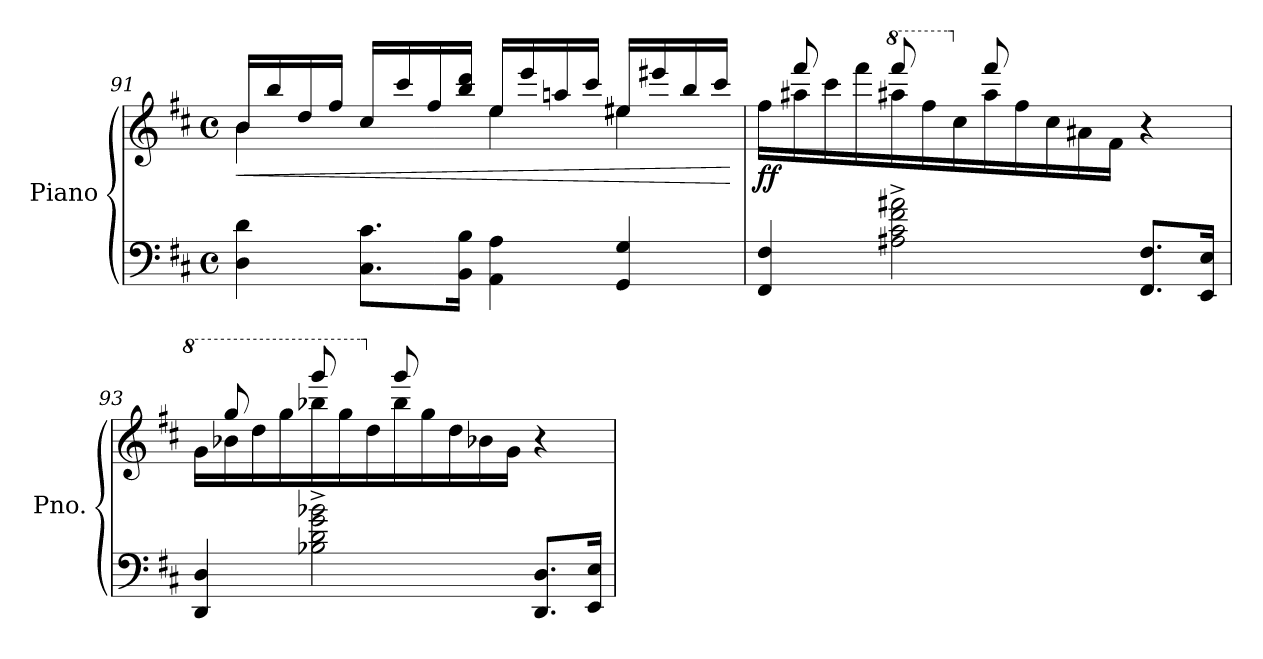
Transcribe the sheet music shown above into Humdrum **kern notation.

**kern	**kern	**dynam
*part1	*part1	*part1
*staff2	*staff1	*staff1/2
*I"Piano	*	*
*I'Pno.	*	*
!!LO:LB:g=z
*clefF4	*clefG2	*
*k[f#c#]	*k[f#c#]	*
*M4/4	*M4/4	*
*met(c)	*met(c)	*
=91	=91	=91
!	!	!LO:HP:b
*	*^	*
4D\ 4d\	16b/LL	4b\	<
.	16bb/	.	.
.	16dd/	.	.
.	16ff#/JJ	.	.
8.C#\ 8.c#\L	16cc#/LL	8.cc#\Lyy	.
.	16ccc#/	.	.
.	16ff#/	.	.
16BB\ 16B\Jk	16bb/ 16ddd/JJ	16dd\Jk	.
4AA\ 4A\	16ee/LL	4ee\	.
.	16eee/	.	.
.	16aan/	.	.
.	16ccc#/JJ	.	.
4GG/ 4G/	16ee#X/LL	4ee#\	.
.	16eee#X/	.	.
.	16bb/	.	.
.	16ccc#/JJ	.	.
*	*v	*v	*
.	.	[
=92	=92	=92
*	*^	*
!	!	!	!LO:DY:b
4FF#/ 4F#/	16ryy	16ff#\LL	ff
.	8fff#/	16aa#X\	.
.	.	16ccc#\	.
.	16ryy	16fff#\	.
*	*8va	*	*
2A#X\^ 2c#\^ 2f#\^ 2a#X\^	8ffff#/	16aaa#X\	.
.	.	16fff#\	.
.	16ryy	16ccc#\	.
*	*X8va	*	*
.	8fff#/	16aa#\	.
.	.	16ff#\	.
.	16ryy	16cc#\	.
.	8ryy	16a#X\	.
.	.	16f#\JJ	.
8.FF#/ 8.F#/L	4r	4rffyy	.
16EE/ 16E/Jk	.	.	.
=93	=93	=93	=93
*	*8va	*	*
4DD/ 4D/	16ryy	16gg\LL	.
.	8ggg/	16bb-X\	.
.	.	16ddd\	.
.	16ryy	16ggg\	.
2B-X\^ 2d\^ 2g\^ 2b-X\^	8gggg/	16bbb-X\	.
.	.	16ggg\	.
.	16ryy	16ddd\	.
*	*X8va	*	*
.	8ggg/	16bb-\	.
.	.	16gg\	.
.	16ryy	16dd\	.
.	8ryy	16b-X\	.
.	.	16g\JJ	.
8.DD/ 8.D/L	4r	4rffyy	.
16EE/ 16E/Jk	.	.	.
*	*v	*v	*
=	=	=
*-	*-	*-
